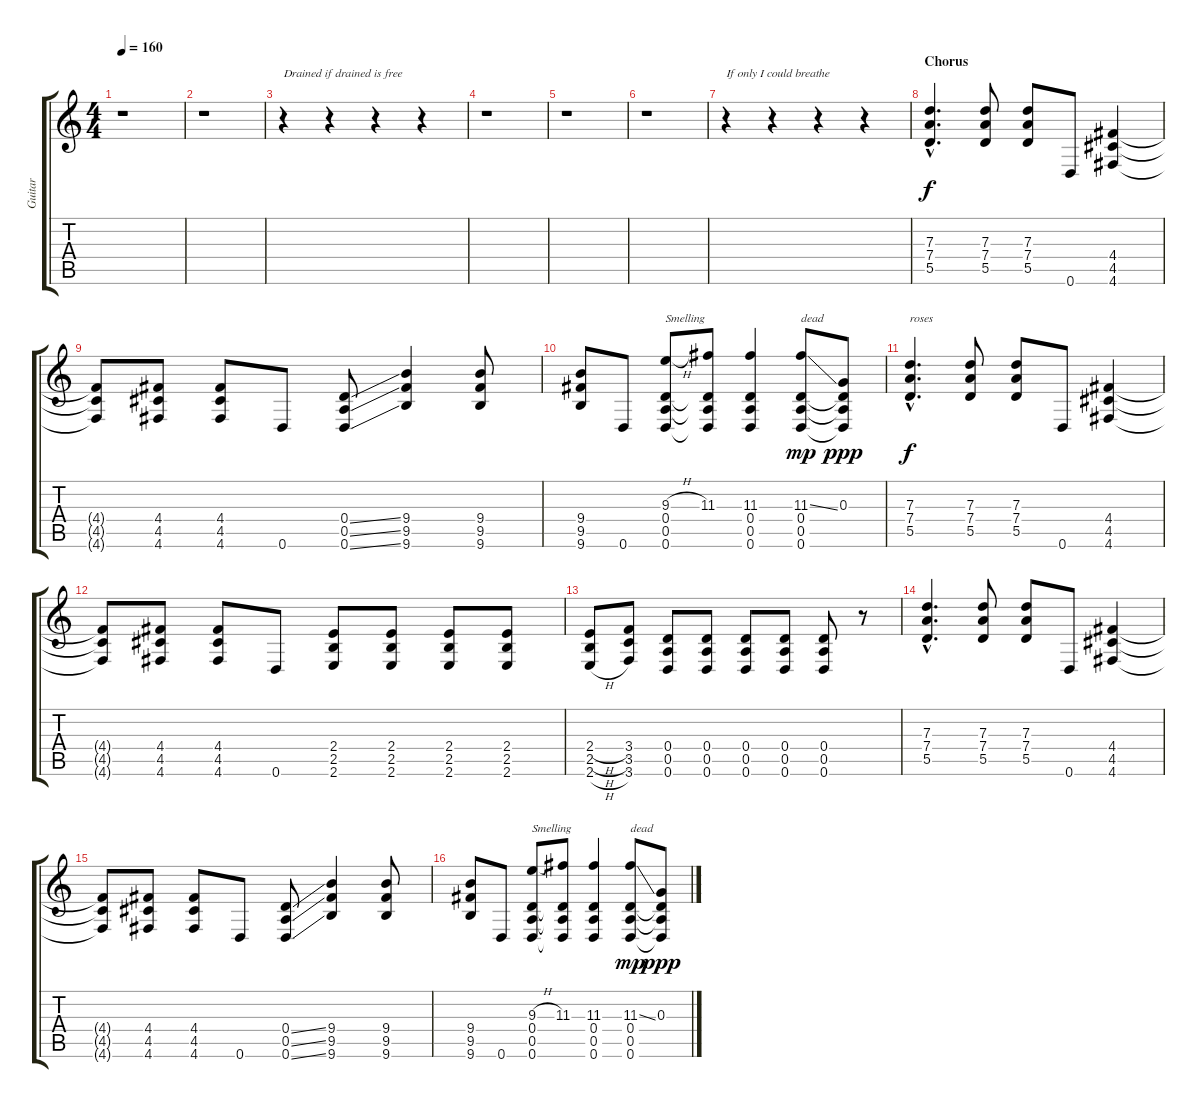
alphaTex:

\track ("Guitar" "Guitar") {instrument distortionguitar}
\staff {score tabs}
\tuning (E4 B3 G3 D3 A2 D2) {hide}
\ts (4 4)
\tempo 160
\clef g2
\ks c
r.1{dy f} |
r.1 |
r.4{txt "Drained if drained is free"} r.4 r.4 r.4 |
r.1 |
r.1 |
r.1 |
r.4{txt "If only I could breathe"} r.4 r.4 r.4 |
\section ("" "Chorus")
(7.3{hac} 7.4{hac} 5.5{hac}).4{d} (7.3 7.4 5.5).8 (7.3 7.4 5.5).8 0.6.8 (4.4 4.5 4.6).4 |
(4.4{t} 4.5{t} 4.6{t}).8 (4.4 4.5 4.6).8 (4.4 4.5 4.6).8 0.6.8 (0.4{ss} 0.5{ss} 0.6{ss}).8 (9.4 9.5 9.6).4 (9.4 9.5 9.6).8 |
(9.4 9.5 9.6).8 0.6.8 (9.3{h} 0.4 0.5 0.6).8{txt "Smelling "} (11.3 0.4{t} 0.5{t} 0.6{t}).8 (11.3 0.4 0.5 0.6).4 (11.3{ss} 0.4 0.5 0.6).8{txt "dead" dy mp} (0.3 0.4{t} 0.5{t} 0.6{t}).8{dy ppp} |
(7.3{hac} 7.4{hac} 5.5{hac}).4{d txt "roses" dy f} (7.3 7.4 5.5).8 (7.3 7.4 5.5).8 0.6.8 (4.4 4.5 4.6).4 |
(4.4{t} 4.5{t} 4.6{t}).8 (4.4 4.5 4.6).8 (4.4 4.5 4.6).8 0.6.8 (2.4 2.5 2.6).8{instrument electricguitarmuted} (2.4 2.5 2.6).8 (2.4 2.5 2.6).8 (2.4 2.5 2.6).8 |
(2.4{h} 2.5{h} 2.6{h}).8{instrument distortionguitar} (3.4 3.5 3.6).8 (0.4 0.5 0.6).8{instrument electricguitarmuted} (0.4 0.5 0.6).8 (0.4 0.5 0.6).8 (0.4 0.5 0.6).8 (0.4 0.5 0.6).8 r.8 |
(7.3{hac} 7.4{hac} 5.5{hac}).4{d instrument distortionguitar} (7.3 7.4 5.5).8 (7.3 7.4 5.5).8 0.6.8 (4.4 4.5 4.6).4 |
(4.4{t} 4.5{t} 4.6{t}).8 (4.4 4.5 4.6).8 (4.4 4.5 4.6).8 0.6.8 (0.4{ss} 0.5{ss} 0.6{ss}).8 (9.4 9.5 9.6).4 (9.4 9.5 9.6).8 |
(9.4 9.5 9.6).8 0.6.8 (9.3{h} 0.4 0.5 0.6).8{txt "Smelling"} (11.3 0.4{t} 0.5{t} 0.6{t}).8 (11.3 0.4 0.5 0.6).4 (11.3{ss} 0.4 0.5 0.6).8{txt "dead " dy mp} (0.3 0.4{t} 0.5{t} 0.6{t}).8{dy ppp}
